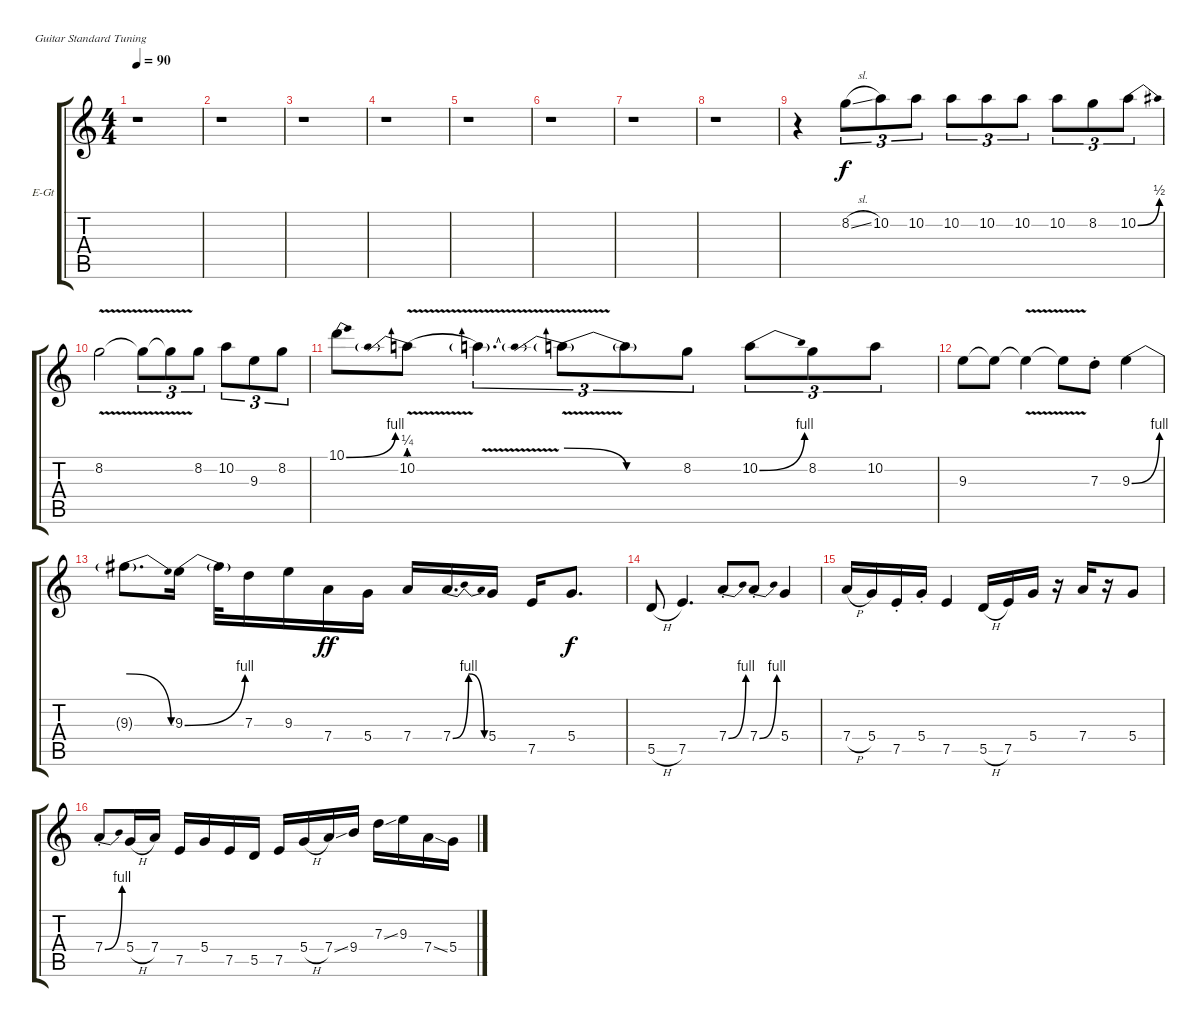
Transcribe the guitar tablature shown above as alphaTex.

\bracketExtendMode groupsimilarinstruments
\firstSystemTrackNameOrientation horizontal
\otherSystemsTrackNameOrientation horizontal
\track ("Guitar 2" "E-Gt") {instrument overdrivenguitar}
\staff {score tabs}
\tuning (E4 B3 G3 D3 A2 E2)
\ts (4 4)
\tempo 90
\clef g2
\ks c
r.1{dy mf} |
r.1 |
r.1 |
r.1 |
r.1 |
r.1 |
r.1 |
r.1 |
r.4 8.2{sl}.8{tu (3 2) dy f} 10.2.8{tu (3 2)} 10.2.8{tu (3 2)} 10.2.8{tu (3 2)} 10.2.8{tu (3 2)} 10.2.8{tu (3 2)} 10.2.8{tu (3 2)} 8.2.8{tu (3 2)} 10.2{be (bend 0 0 59.4 2)}.8{tu (3 2)} |
8.2{v}.2 8.2{v t}.8{tu (3 2)} 8.2{v t}.8{tu (3 2)} 8.2.8{tu (3 2)} 10.2.8{tu (3 2)} 9.3.8{tu (3 2)} 8.2.8{tu (3 2)} |
10.1{be (bend 0 0 60 4)}.8 10.2{be (prebend 0 1 60 1) v}.8 10.2{v t}.4{d tu (3 2)} 10.2{be (prebendrelease 0 1 60 0) t}.8{tu (3 2)} 10.2{be (hold 0 0 60 0) t}.8{tu (3 2)} 8.2.8{tu (3 2)} 10.2{be (bend 0 0 60 4)}.8{tu (3 2)} 8.2.8{tu (3 2)} 10.2.8{tu (3 2)} |
9.3.8 9.3{t}.8 9.3{v t}.4 9.3{v t}.8 7.3{st}.8 9.3{be (bend 0 0 60 4)}.4 |
9.3{be (release 54.6 4 60 0) t}.8{d} 9.3{be (bend 0 0 15 4)}.16 9.3{t}.32 7.3.16 9.3.16 7.4.16{dy ff} 5.4.16 7.4.16 7.4{be (bendrelease 0 0 10.2 4 29.4 4 52.199999999999996 0)}.16{d} 5.4.16 7.5.16 5.4.8{d dy f} |
5.5{h}.8 7.5.4{d} 7.4{be (bend 0 0 60 4) st}.8 7.4{be (bend 0 0 60 4) st}.8 5.4.4 |
7.4{h}.16 5.4.16 7.5{st}.16 5.4{st}.16 7.5.4 5.5{h}.16 7.5.16 5.4.16 r.16 7.4.16 r.16 5.4.8 |
7.4{be (bend 0 0 60 4) st}.8 5.4{h}.16 7.4.16 7.5.16 5.4.16 7.5.16 5.5.16 7.5.16 5.4{h}.16 7.4{ss}.16 9.4.16 7.3{ss}.16 9.3.16 7.4{ss}.16 5.4.16
